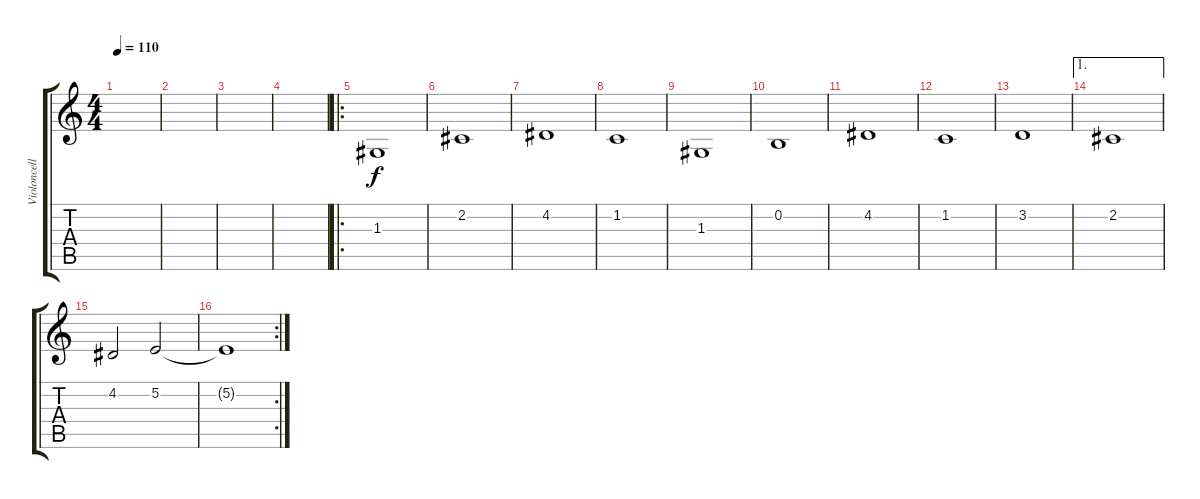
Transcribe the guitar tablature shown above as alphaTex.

\track ("Violoncelle" "Violoncell") {instrument cello}
\staff {score tabs}
\tuning (E4 B3 G3 D3 A2 E2) {hide}
\ts (4 4)
\tempo 110
\clef g2
\ks c
|
|
|
|
\ro
1.3.1 |
2.2.1 |
4.2.1 |
1.2.1 |
1.3.1 |
0.2.1 |
4.2.1 |
1.2.1 |
3.2.1 |
\ae 1
2.2.1 |
4.2.2 5.2.2 |
\rc 2
5.2{t}.1
